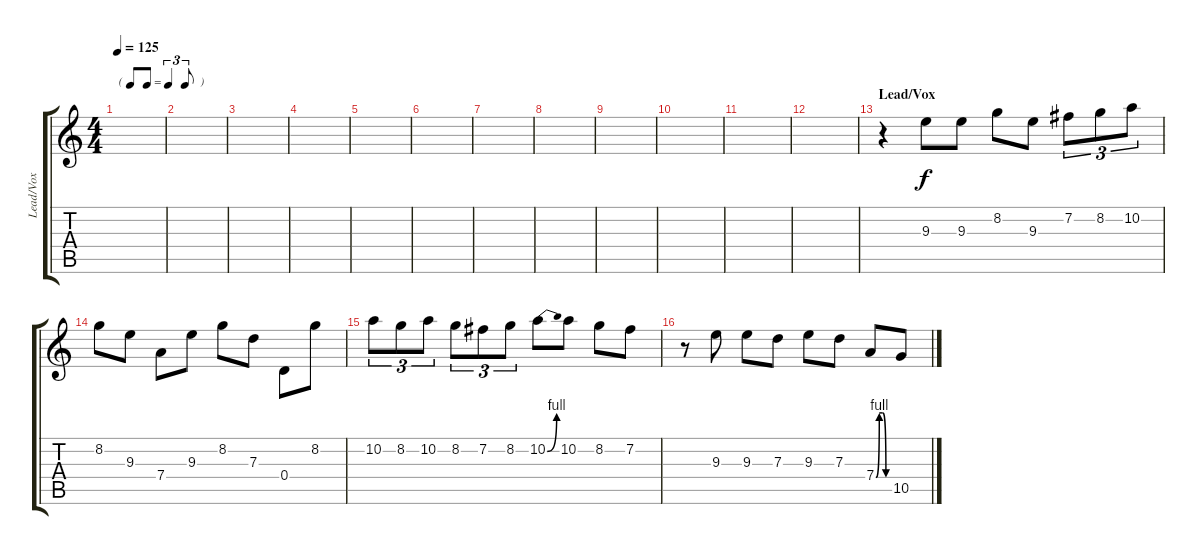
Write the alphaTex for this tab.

\track ("Lead/Vox" "Lead/Vox") {instrument electricguitarjazz}
\staff {score tabs}
\tuning (E4 B3 G3 D3 A2 E2) {hide}
\ts (4 4)
\tf triplet8th
\tempo 125
\clef g2
\ks c
|
|
|
|
|
|
|
|
|
|
|
|
\section ("" "Lead/Vox")
r.4 9.3.8 9.3.8 8.2.8 9.3.8 7.2.8{tu (3 2)} 8.2.8{tu (3 2)} 10.2.8{tu (3 2)} |
8.2.8 9.3.8 7.4.8 9.3.8 8.2.8 7.3.8 0.4.8 8.2.8 |
10.2.8{tu (3 2)} 8.2.8{tu (3 2)} 10.2.8{tu (3 2)} 8.2.8{tu (3 2)} 7.2.8{tu (3 2)} 8.2.8{tu (3 2)} 10.2{be (bend 0 0 60 4)}.8 10.2.8 8.2.8 7.2.8 |
r.8 9.3.8 9.3.8 7.3.8 9.3.8 7.3.8 7.4{be (custom 0 0 15 4 30 4 45 0 60 0)}.8 10.5.8
